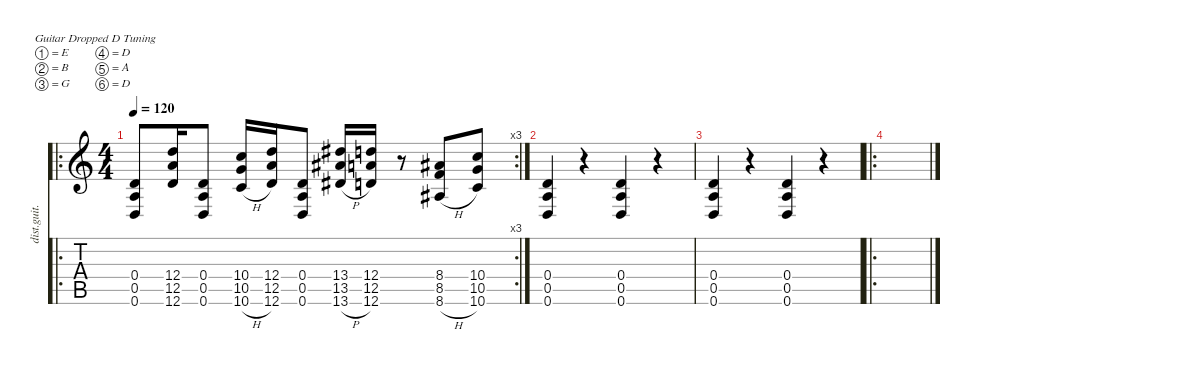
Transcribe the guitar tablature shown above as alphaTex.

\defaultSystemsLayout 4
\hideDynamics
\bracketExtendMode nobrackets
\otherSystemsTrackNameOrientation horizontal
\track ("Distortion Guitar" "dist.guit.") {instrument distortionguitar}
\staff {score tabs}
\tuning (E4 B3 G3 D3 A2 D2)
\ro
\rc 3
\ts (4 4)
\tempo 120
\clef g2
\ks c
(0.6 0.5 0.4).8{dy mf beam Up} (12.6 12.5 12.4).16{beam Up} (0.6 0.5 0.4).8{beam Up} (10.6{h} 10.5 10.4).16{beam Up} (12.6 12.4 12.5).16{beam Up} (0.6 0.5 0.4).8{beam Up} (13.6{h acc #} 13.5{acc #} 13.4{acc #}).16{beam Up} (12.6 12.4 12.5).16{beam Up} r.8{beam Up} (8.6{h acc #} 8.5 8.4{acc #}).8{beam Up} (10.6 10.4 10.5).8{beam Up} |
(0.6 0.5 0.4).4{beam Up} r.4{beam Up} (0.6 0.5 0.4).4{beam Up} r.4{beam Up} |
(0.6 0.5 0.4).4{beam Up} r.4{beam Up} (0.6 0.5 0.4).4{beam Up} r.4{beam Up} |
\ro
